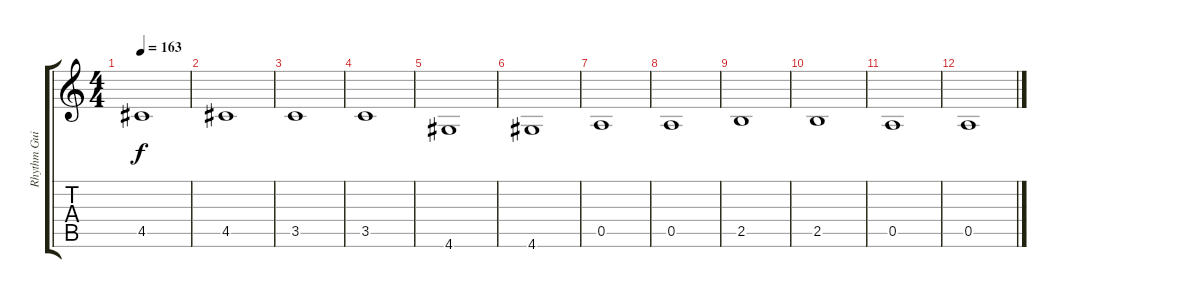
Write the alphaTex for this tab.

\track ("Rhythm Guitar" "Rhythm Gui") {instrument electricguitarjazz}
\staff {score tabs}
\tuning (E4 B3 G3 D3 A2 E2) {hide}
\ts (4 4)
\tempo 163
\clef g2
\ks c
4.5.1{dy f volume 11} |
4.5.1{volume 10} |
3.5.1{volume 9} |
3.5.1{volume 8} |
4.6.1{volume 7} |
4.6.1{volume 6} |
0.5.1{volume 5} |
0.5.1{volume 4} |
2.5.1{volume 3} |
2.5.1{volume 2} |
0.5.1{volume 1} |
0.5.1{volume 0}
